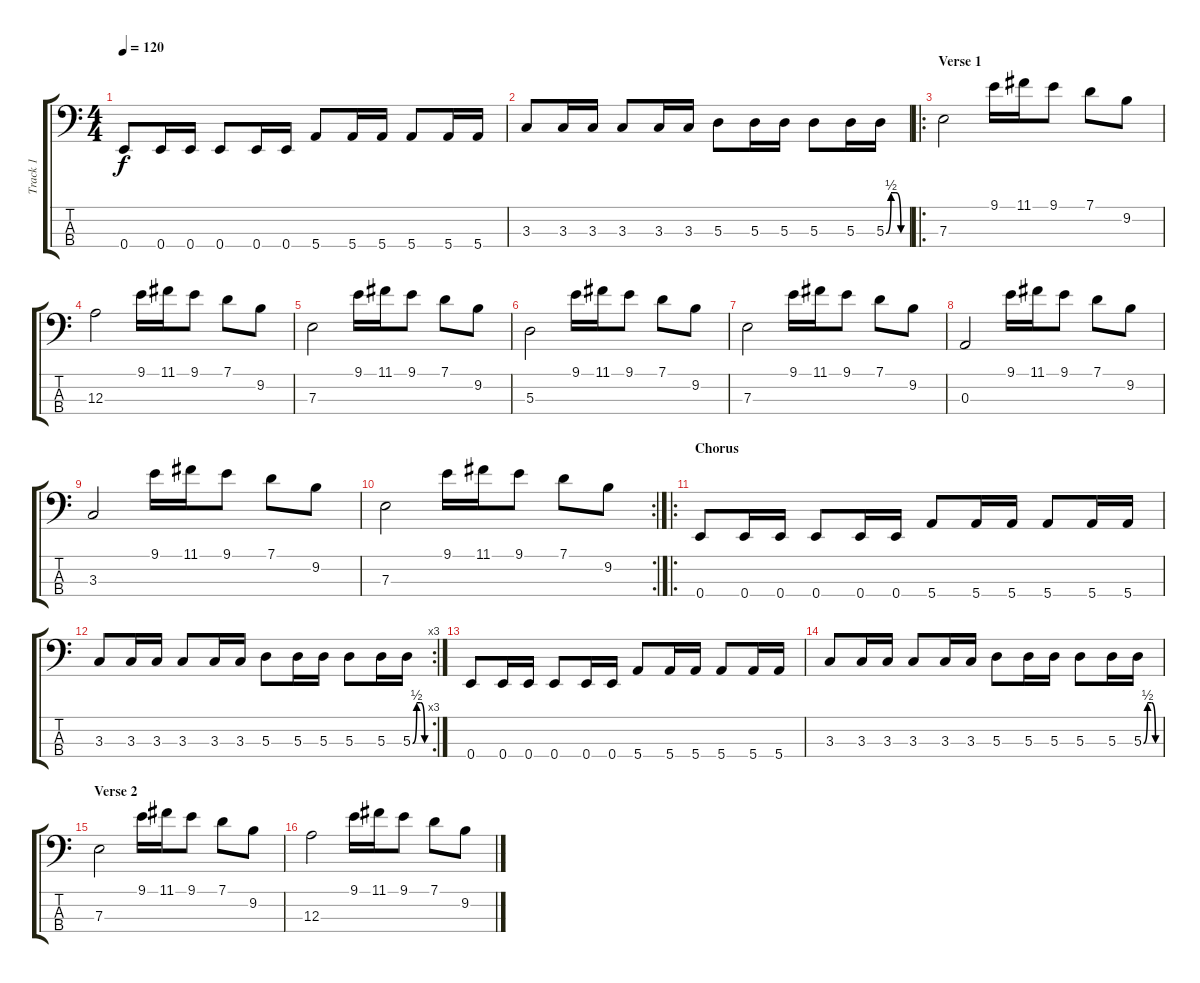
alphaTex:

\track ("Track 1" "Track 1") {instrument electricbasspick}
\staff {score tabs}
\tuning (G2 D2 A1 E1) {hide}
\ts (4 4)
\tempo 120
\clef f4
\ks c
0.4.8{dy f} 0.4.16 0.4.16 0.4.8 0.4.16 0.4.16 5.4.8 5.4.16 5.4.16 5.4.8 5.4.16 5.4.16 |
3.3.8 3.3.16 3.3.16 3.3.8 3.3.16 3.3.16 5.3.8 5.3.16 5.3.16 5.3.8 5.3.16 5.3{be (custom 0 0 15 2 30 2 45 0 60 0)}.16 |
\ro
\section ("" "Verse 1")
7.3.2 9.1.16 11.1.16 9.1.8 7.1.8 9.2.8 |
12.3.2 9.1.16 11.1.16 9.1.8 7.1.8 9.2.8 |
7.3.2 9.1.16 11.1.16 9.1.8 7.1.8 9.2.8 |
5.3.2 9.1.16 11.1.16 9.1.8 7.1.8 9.2.8 |
7.3.2 9.1.16 11.1.16 9.1.8 7.1.8 9.2.8 |
0.3.2 9.1.16 11.1.16 9.1.8 7.1.8 9.2.8 |
3.3.2 9.1.16 11.1.16 9.1.8 7.1.8 9.2.8 |
\rc 2
7.3.2 9.1.16 11.1.16 9.1.8 7.1.8 9.2.8 |
\ro
\section ("" "Chorus")
0.4.8 0.4.16 0.4.16 0.4.8 0.4.16 0.4.16 5.4.8 5.4.16 5.4.16 5.4.8 5.4.16 5.4.16 |
\rc 3
3.3.8 3.3.16 3.3.16 3.3.8 3.3.16 3.3.16 5.3.8 5.3.16 5.3.16 5.3.8 5.3.16 5.3{be (custom 0 0 15 2 30 2 45 0 60 0)}.16 |
0.4.8 0.4.16 0.4.16 0.4.8 0.4.16 0.4.16 5.4.8 5.4.16 5.4.16 5.4.8 5.4.16 5.4.16 |
3.3.8 3.3.16 3.3.16 3.3.8 3.3.16 3.3.16 5.3.8 5.3.16 5.3.16 5.3.8 5.3.16 5.3{be (custom 0 0 15 2 30 2 45 0 60 0)}.16 |
\section ("" "Verse 2")
7.3.2 9.1.16 11.1.16 9.1.8 7.1.8 9.2.8 |
12.3.2 9.1.16 11.1.16 9.1.8 7.1.8 9.2.8
